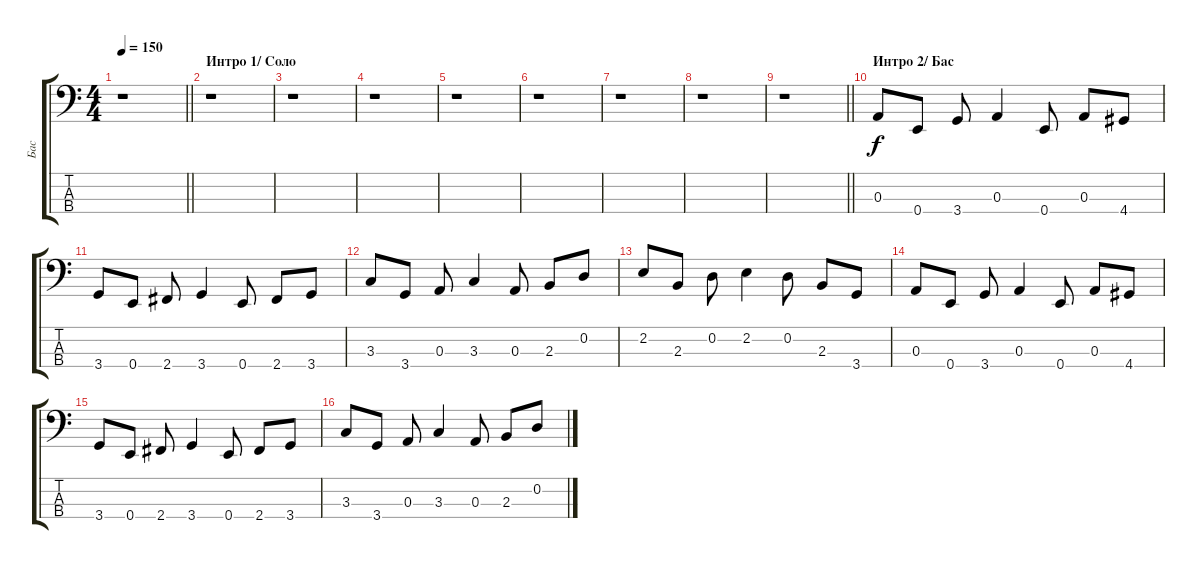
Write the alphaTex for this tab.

\track ("Бас" "Бас") {instrument electricbasspick}
\staff {score tabs}
\tuning (G2 D2 A1 E1) {hide}
\ts (4 4)
\tempo 150
\clef f4
\barLineRight lightlight
\ks c
r.1{dy f instrument electricbasspick} |
\section ("" "Интро 1/ Соло")
r.1 |
r.1 |
r.1 |
r.1 |
r.1 |
r.1 |
r.1 |
\barLineRight lightlight
r.1 |
\section ("" "Интро 2/ Бас")
0.3.8 0.4.8 3.4.8 0.3.4 0.4.8 0.3.8 4.4.8 |
3.4.8 0.4.8 2.4.8 3.4.4 0.4.8 2.4.8 3.4.8 |
3.3.8 3.4.8 0.3.8 3.3.4 0.3.8 2.3.8 0.2.8 |
2.2.8 2.3.8 0.2.8 2.2.4 0.2.8 2.3.8 3.4.8 |
0.3.8 0.4.8 3.4.8 0.3.4 0.4.8 0.3.8 4.4.8 |
3.4.8 0.4.8 2.4.8 3.4.4 0.4.8 2.4.8 3.4.8 |
3.3.8 3.4.8 0.3.8 3.3.4 0.3.8 2.3.8 0.2.8
